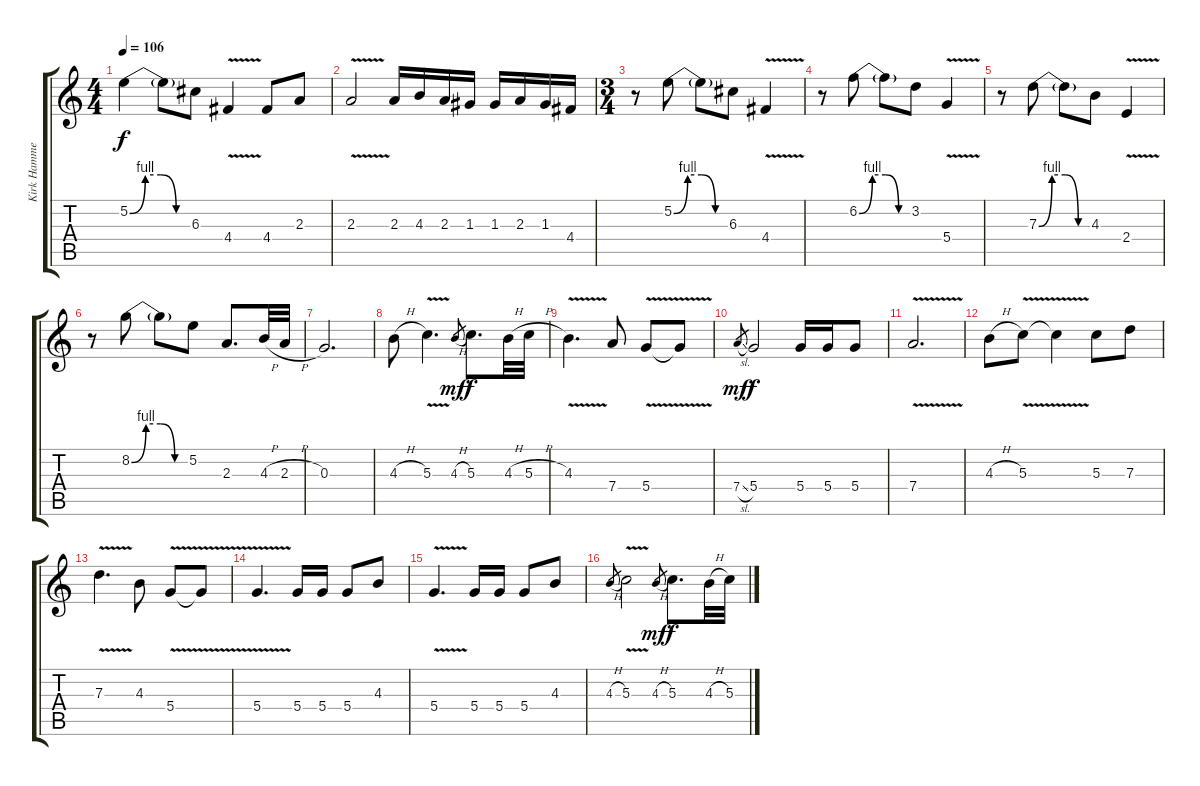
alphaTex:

\track ("Kirk Hammett [Lead Guitar]" "Kirk Hamme") {instrument distortionguitar}
\staff {score tabs}
\tuning (E4 B3 G3 D3 A2 E2) {hide}
\ts (4 4)
\tempo 106
\clef g2
\ks c
5.2{be (custom 0 0 15 4 30 4 45 0 60 0)}.4{dy f} 5.2{t}.8 6.3.8 4.4{v}.4 4.4.8 2.3.8 |
2.3{v}.2 2.3.16 4.3.16 2.3.16 1.3.16 1.3.16 2.3.16 1.3.16 4.4.16 |
\ts (3 4)
r.8 5.2{be (custom 0 0 15 4 30 4 45 0 60 0)}.8 5.2{t}.8 6.3.8 4.4{v}.4 |
r.8 6.2{be (custom 0 0 15 4 30 4 45 0 60 0)}.8 6.2{t}.8 3.2.8 5.4{v}.4 |
r.8 7.3{be (custom 0 0 15 4 30 4 45 0 60 0)}.8 7.3{t}.8 4.3.8 2.4{v}.4 |
r.8 8.2{be (custom 0 0 15 4 30 4 45 0 60 0)}.8 8.2{t}.8 5.2.8 2.3.8{d} 4.3{h}.32 2.3{h}.32 |
0.3.2{d} |
4.3{h}.8 5.3{v}.4{d} 4.3{h}.8{gr dy mf} 5.3.8{d dy f} 4.3{h}.32 5.3{h}.32 |
4.3{v}.4{d} 7.4.8 5.4{v}.8 5.4{t}.8 |
7.4{sl}.8{gr dy mf} 5.4.2{dy f} 5.4.16 5.4.16 5.4.8 |
7.4{v}.2{d} |
4.3{h}.8 5.3{v}.8 5.3{t}.4 5.3.8 7.3.8 |
7.3{v}.4{d} 4.3.8 5.4{v}.8 5.4{t}.8 |
5.4{v}.4{d} 5.4.16 5.4.16 5.4.8 4.3.8 |
5.4{v}.4{d} 5.4.16 5.4.16 5.4.8 4.3.8 |
4.3{h}.8{gr} 5.3{v}.2 4.3{h}.8{gr dy mf} 5.3.8{d dy f} 4.3{h}.32 5.3{h}.32
